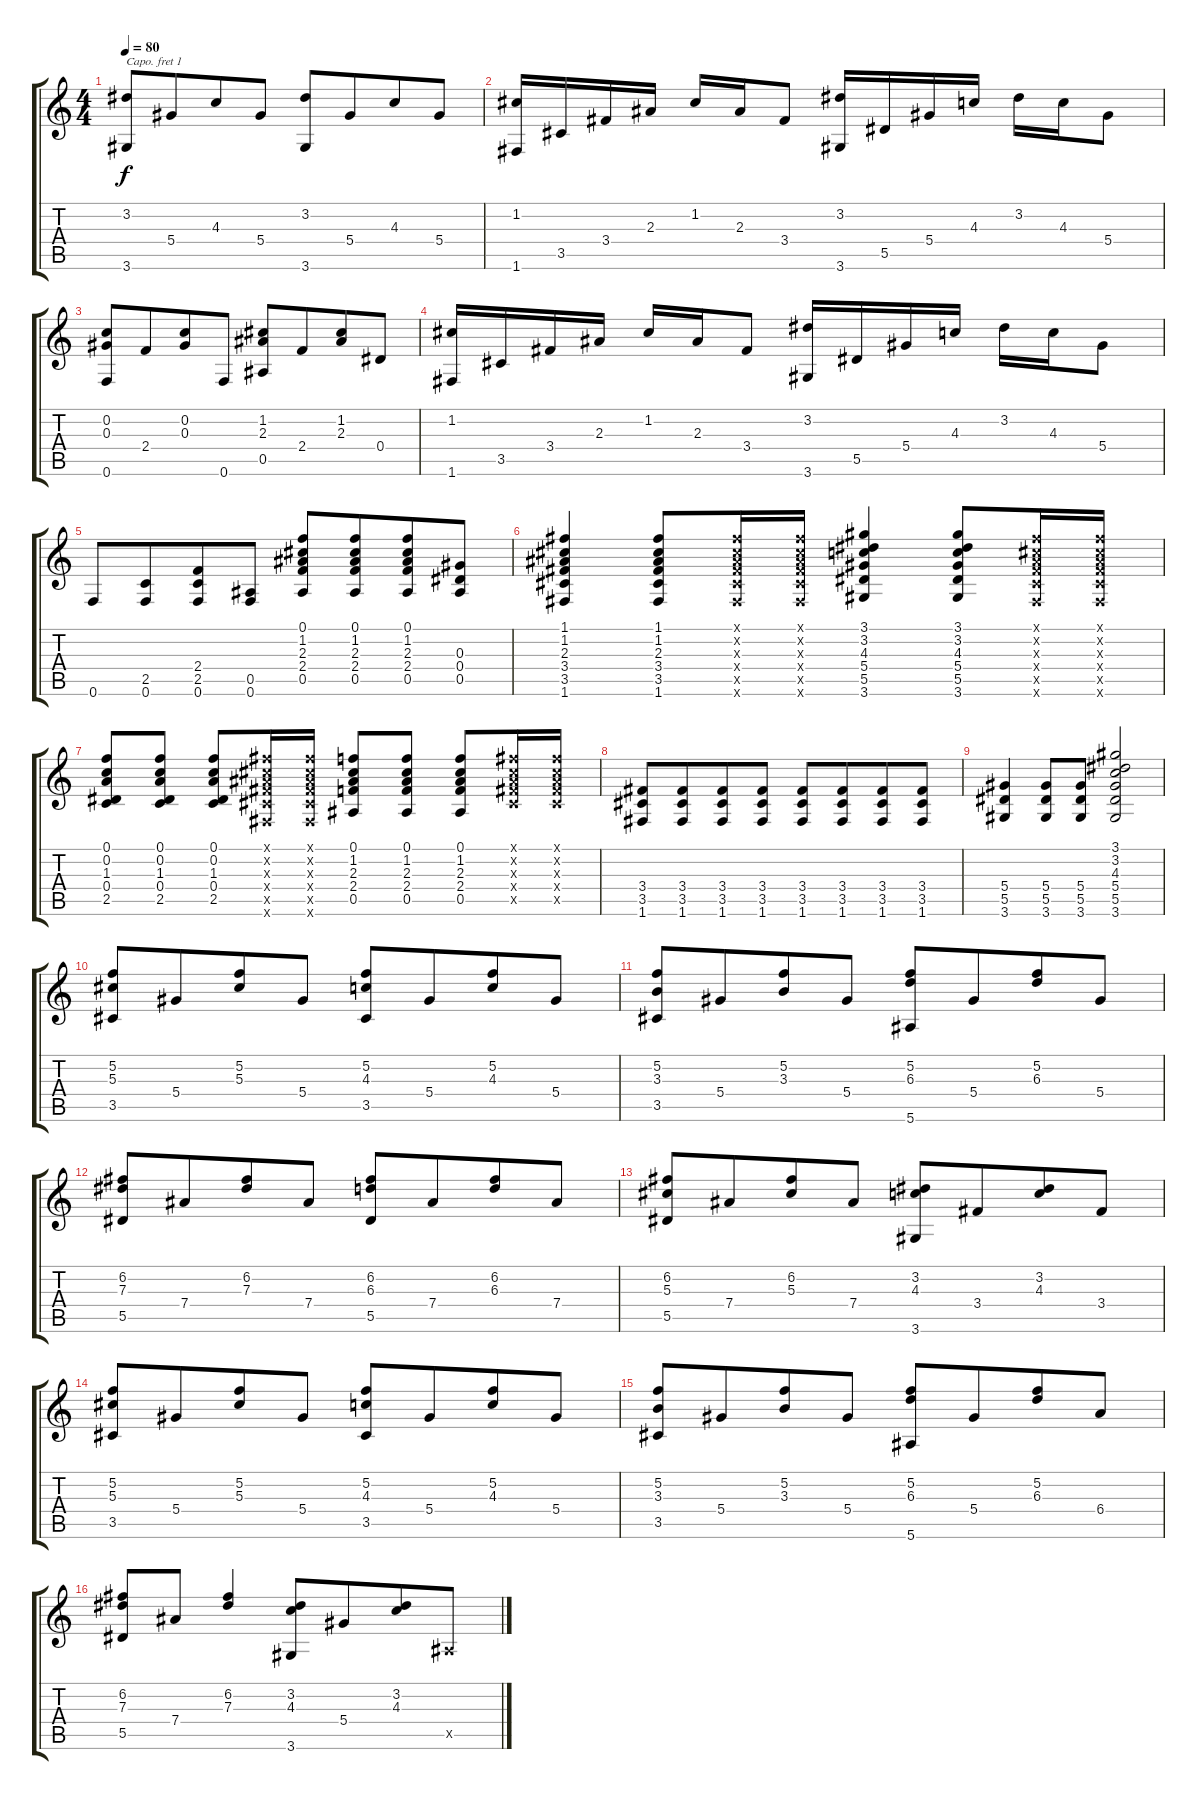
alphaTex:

\track "" {instrument acousticguitarsteel}
\staff {score tabs}
\capo 1
\tuning (E4 B3 G3 D3 A2 E2) {hide}
\ts (4 4)
\tempo 80
\clef g2
\ks c
(3.2 3.6).8{dy f} 5.4.8{beam merge} 4.3.8 5.4.8 (3.2 3.6).8 5.4.8{beam merge} 4.3.8 5.4.8 |
(1.2 1.6).16 3.5.16 3.4.16 2.3.16 1.2.16 2.3.16 3.4.8 (3.2 3.6).16 5.5.16 5.4.16 4.3.16 3.2.16 4.3.16 5.4.8 |
(0.2 0.3 0.6).8 2.4.8{beam merge} (0.2 0.3).8 0.6.8 (1.2 2.3 0.5).8 2.4.8{beam merge} (1.2 2.3).8 0.4.8 |
(1.2 1.6).16 3.5.16 3.4.16 2.3.16 1.2.16 2.3.16 3.4.8 (3.2 3.6).16 5.5.16 5.4.16 4.3.16 3.2.16 4.3.16 5.4.8 |
0.6.8 (2.5 0.6).8{beam merge} (2.4 2.5 0.6).8 (0.5 0.6).8 (0.1 1.2 2.3 2.4 0.5).8 (0.1 1.2 2.3 2.4 0.5).8{beam merge} (0.1 1.2 2.3 2.4 0.5).8 (0.3 0.4 0.5).8 |
(1.1 1.2 2.3 3.4 3.5 1.6).4 (1.1 1.2 2.3 3.4 3.5 1.6).8 (1.1{x} 1.2{x} 2.3{x} 3.4{x} 3.5{x} 1.6{x}).16 (1.1{x} 1.2{x} 2.3{x} 3.4{x} 3.5{x} 1.6{x}).16 (3.1 3.2 4.3 5.4 5.5 3.6).4 (3.1 3.2 4.3 5.4 5.5 3.6).8 (1.1{x} 1.2{x} 2.3{x} 3.4{x} 3.5{x} 1.6{x}).16 (1.1{x} 1.2{x} 2.3{x} 3.4{x} 3.5{x} 1.6{x}).16 |
(0.1 0.2 1.3 0.4 2.5).8 (0.1 0.2 1.3 0.4 2.5).8 (0.1 0.2 1.3 0.4 2.5).8 (1.1{x} 1.2{x} 2.3{x} 3.4{x} 3.5{x} 1.6{x}).16 (1.1{x} 1.2{x} 2.3{x} 3.4{x} 3.5{x} 1.6{x}).16 (0.1 1.2 2.3 2.4 0.5).8 (0.1 1.2 2.3 2.4 0.5).8 (0.1 1.2 2.3 2.4 0.5).8 (1.1{x} 1.2{x} 2.3{x} 3.4{x} 3.5{x}).16 (1.1{x} 1.2{x} 2.3{x} 3.4{x} 3.5{x}).16 |
(3.4 3.5 1.6).8 (3.4 3.5 1.6).8{beam merge} (3.4 3.5 1.6).8 (3.4 3.5 1.6).8 (3.4 3.5 1.6).8 (3.4 3.5 1.6).8{beam merge} (3.4 3.5 1.6).8 (3.4 3.5 1.6).8 |
(5.4 5.5 3.6).4 (5.4 5.5 3.6).8 (5.4 5.5 3.6).8 (3.1 3.2 4.3 5.4 5.5 3.6).2 |
(5.2 5.3 3.5).8 5.4.8{beam merge} (5.2 5.3).8 5.4.8 (5.2 4.3 3.5).8 5.4.8{beam merge} (5.2 4.3).8 5.4.8 |
(5.2 3.3 3.5).8 5.4.8{beam merge} (5.2 3.3).8 5.4.8 (5.2 6.3 5.6).8 5.4.8{beam merge} (5.2 6.3).8 5.4.8 |
(6.2 7.3 5.5).8 7.4.8{beam merge} (6.2 7.3).8 7.4.8 (6.2 6.3 5.5).8 7.4.8{beam merge} (6.2 6.3).8 7.4.8 |
(6.2 5.3 5.5).8 7.4.8{beam merge} (6.2 5.3).8 7.4.8 (3.2 4.3 3.6).8 3.4.8{beam merge} (3.2 4.3).8 3.4.8 |
(5.2 5.3 3.5).8 5.4.8{beam merge} (5.2 5.3).8 5.4.8 (5.2 4.3 3.5).8 5.4.8{beam merge} (5.2 4.3).8 5.4.8 |
(5.2 3.3 3.5).8 5.4.8{beam merge} (5.2 3.3).8 5.4.8 (5.2 6.3 5.6).8 5.4.8{beam merge} (5.2 6.3).8 6.4.8 |
(6.2 7.3 5.5).8 7.4.8{beam merge} (6.2 7.3).4 (3.2 4.3 3.6).8 5.4.8{beam merge} (3.2 4.3).8 0.5{x}.8
